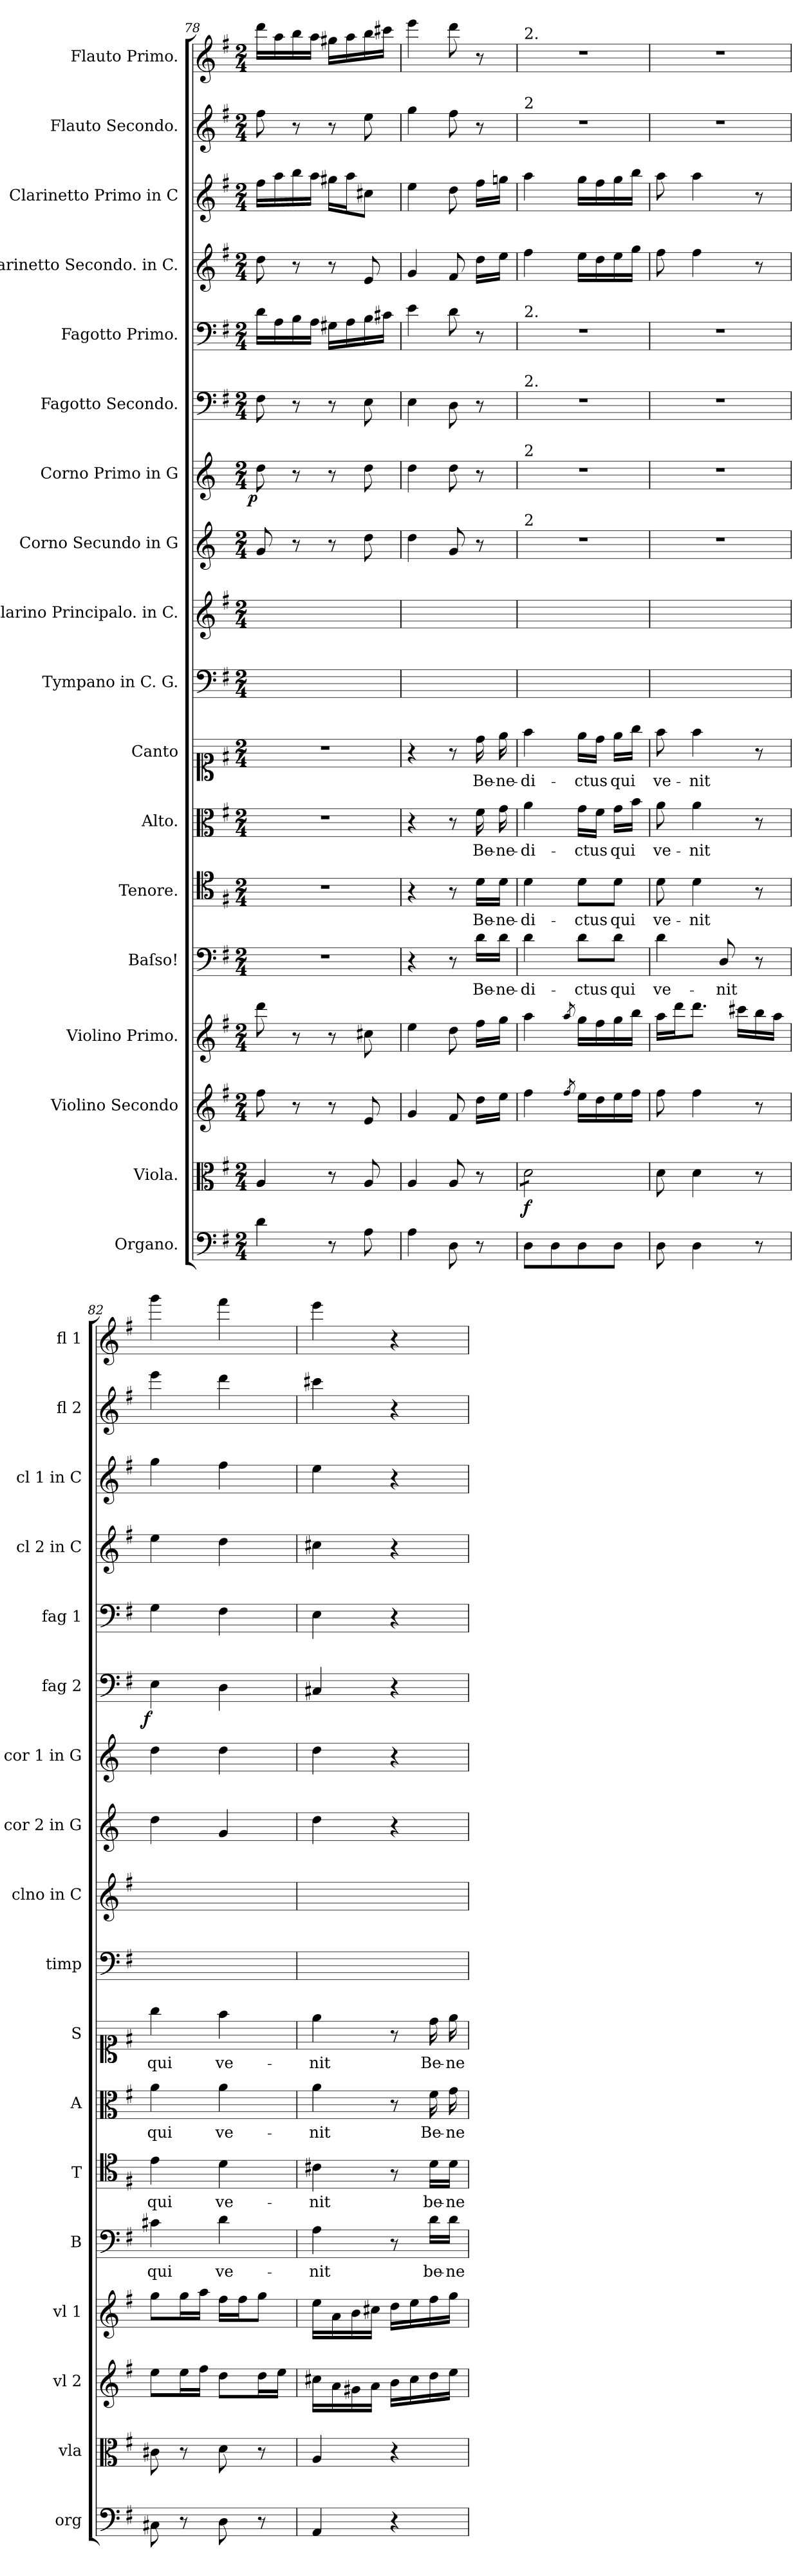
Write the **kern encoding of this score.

**kern	**kern	**dynam	**kern	**kern	**dynam	**kern	**text	**kern	**text	**kern	**text	**kern	**text	**kern	**kern	**kern	**kern	**dynam	**kern	**dynam	**kern	**kern	**kern	**kern	**kern
*part18	*part17	*part17	*part16	*part15	*part15	*part14	*part14	*part13	*part13	*part12	*part12	*part11	*part11	*part10	*part9	*part8	*part7	*part7	*part6	*part6	*part5	*part4	*part3	*part2	*part1
*staff18	*staff17	*staff17	*staff16	*staff15	*staff15	*staff14	*staff14	*staff13	*staff13	*staff12	*staff12	*staff11	*staff11	*staff10	*staff9	*staff8	*staff7	*staff7	*staff6	*staff6	*staff5	*staff4	*staff3	*staff2	*staff1
*I"Organo.	*I"Viola.	*	*I"Violino Secondo	*I"Violino Primo.	*	*I"Baſso!	*	*I"Tenore.	*	*I"Alto.	*	*I"Canto	*	*I"Tympano in C. G.	*I"Clarino Principalo. in C.	*I"Corno Secundo in G	*I"Corno Primo in G	*	*I"Fagotto Secondo.	*	*I"Fagotto Primo.	*I"Clarinetto Secondo. in C.	*I"Clarinetto Primo in C	*I"Flauto Secondo.	*I"Flauto Primo.
*I'org	*I'vla	*	*I'vl 2	*I'vl 1	*	*I'B	*	*I'T	*	*I'A	*	*I'S	*	*I'timp	*I'clno in C	*I'cor 2 in G	*I'cor 1 in G	*	*I'fag 2	*	*I'fag 1	*I'cl 2 in C	*I'cl 1 in C	*I'fl 2	*I'fl 1
*clefF4	*clefC3	*	*clefG2	*clefG2	*	*clefF4	*	*clefC4	*	*clefC3	*	*clefC1	*	*clefF4	*clefG2	*clefG2	*clefG2	*	*clefF4	*	*clefF4	*clefG2	*clefG2	*clefG2	*clefG2
*	*	*	*	*	*	*	*	*	*	*	*	*	*	*	*	*ITrd3c5	*ITrd3c5	*	*	*	*	*	*	*	*
*k[f#]	*k[f#]	*	*k[f#]	*k[f#]	*	*k[f#]	*	*k[f#]	*	*k[f#]	*	*k[f#]	*	*k[f#]	*k[f#]	*k[f#]	*k[f#]	*	*k[f#]	*	*k[f#]	*k[f#]	*k[f#]	*k[f#]	*k[f#]
*G:	*G:	*	*G:	*G:	*	*G:	*	*G:	*	*G:	*	*G:	*	*G:	*G:	*G:	*G:	*	*G:	*	*G:	*G:	*G:	*G:	*G:
*M2/4	*M2/4	*	*M2/4	*M2/4	*	*M2/4	*	*M2/4	*	*M2/4	*	*M2/4	*	*M2/4	*M2/4	*M2/4	*M2/4	*	*M2/4	*	*M2/4	*M2/4	*M2/4	*M2/4	*M2/4
=78	=78	=78	=78	=78	=78	=78	=78	=78	=78	=78	=78	=78	=78	=78	=78	=78	=78	=78	=78	=78	=78	=78	=78	=78	=78
!	!	!	!	!	!	!	!	!	!	!	!	!	!	!	!	!	!	!LO:DY:rj	!	!	!	!	!	!	!
4d\	4A/	.	8ff#\	8ddd\	.	2r	.	2r	.	2r	.	2r	.	2ryy	2ryy	8d/	8a\	p	8F#\	.	16d\LL	8dd\	16ff#\LL	8ff#\	16ddd\LL
.	.	.	.	.	.	.	.	.	.	.	.	.	.	.	.	.	.	.	.	.	16A\	.	16aa\	.	16aa\
.	.	.	8r	8r	.	.	.	.	.	.	.	.	.	.	.	8r	8r	.	8r	.	16B\	8r	16bb\	8r	16bb\
.	.	.	.	.	.	.	.	.	.	.	.	.	.	.	.	.	.	.	.	.	16A\JJ	.	16aa\JJ	.	16aa\JJ
8r	8r	.	8r	8r	.	.	.	.	.	.	.	.	.	.	.	8r	8r	.	8r	.	16G#X\LL	8r	16gg#X\LL	8r	16gg#X\LL
.	.	.	.	.	.	.	.	.	.	.	.	.	.	.	.	.	.	.	.	.	16A\	.	16aa\J	.	16aa\
8A\	8A/	.	8e/	8cc#X\	.	.	.	.	.	.	.	.	.	.	.	8a\	8a\	.	8E\	.	16B\	8e/	8cc#X\J	8ee\	16bb\
.	.	.	.	.	.	.	.	.	.	.	.	.	.	.	.	.	.	.	.	.	16c#X\JJ	.	.	.	16ccc#X\JJ
=79	=79	=79	=79	=79	=79	=79	=79	=79	=79	=79	=79	=79	=79	=79	=79	=79	=79	=79	=79	=79	=79	=79	=79	=79	=79
4A\	4A/	.	4g/	4ee\	.	4r	.	4r	.	4r	.	4r	.	2ryy	2ryy	4a\	4a\	.	4E\	.	4e\	4g/	4ee\	4gg\	4eee\
8D\	8A/	.	8f#/	8dd\	.	8r	.	8r	.	8r	.	8r	.	.	.	8d/	8a\	.	8D\	.	8d\	8f#/	8dd\	8ff#\	8ddd\
8r	8r	.	16dd\LL	16ff#\LL	.	16d\LL	Be-	16d\LL	Be-	16f#\	Be-	16dd\	Be-	.	.	8r	8r	.	8r	.	8r	16dd\LL	16ff#\LL	8r	8r
.	.	.	16ee\JJ	16gg\JJ	f&colon;	16d\JJ	-ne-	16d\JJ	-ne-	16g\	-ne-	16ee\	-ne-	.	.	.	.	.	.	.	.	16ee\JJ	16ggn\JJ	.	.
=80	=80	=80	=80	=80	=80	=80	=80	=80	=80	=80	=80	=80	=80	=80	=80	=80	=80	=80	=80	=80	=80	=80	=80	=80	=80
!	!	!	!	!	!	!	!	!	!	!	!	!	!	!	!	!	!	!	!	!	!	!	!	!	!LO:TX:a:t=2.
!	!	!	!	!	!	!	!	!	!	!	!	!	!	!	!	!	!	!	!	!	!	!	!	!LO:TX:a:t=2	!
!	!	!	!	!	!	!	!	!	!	!	!	!	!	!	!	!	!	!	!	!	!LO:TX:a:t=2.	!	!	!	!
!	!	!	!	!	!	!	!	!	!	!	!	!	!	!	!	!	!	!	!LO:TX:a:t=2.	!	!	!	!	!	!
!	!	!	!	!	!	!	!	!	!	!	!	!	!	!	!	!	!LO:TX:a:t=2	!	!	!	!	!	!	!	!
!	!	!	!	!	!	!	!	!	!	!	!	!	!	!	!	!LO:TX:a:t=2	!	!	!	!	!	!	!	!	!
*	*tremolo	*	*	*	*	*	*	*	*	*	*	*	*	*	*	*	*	*	*	*	*	*	*	*	*
8D\L	8d\L	f	4ff#\	4aa\	.	4d\	-di-	4d\	-di-	4a\	-di-	4ff#\	-di-	2ryy	2ryy	2r	2r	.	2r	.	2r	4ff#\	4aa\	2r	2r
8D\	8d\	.	.	.	.	.	.	.	.	.	.	.	.	.	.	.	.	.	.	.	.	.	.	.	.
.	.	.	8qff#/	8qaa/	.	.	.	.	.	.	.	.	.	.	.	.	.	.	.	.	.	.	.	.	.
8D\	8d\	.	16ee\LL	16gg\LL	.	8d\L	-ctus	8d\L	-ctus	16g\LL	-ctus	16ee\LL	-ctus	.	.	.	.	.	.	.	.	16ee\LL	16gg\LL	.	.
.	.	.	16dd\	16ff#\	.	.	.	.	.	16f#\JJ	.	16dd\JJ	.	.	.	.	.	.	.	.	.	16dd\	16ff#\	.	.
8D\J	8d\J	.	16ee\	16gg\	.	8d\J	qui	8d\J	qui	16g\LL	qui	16ee\LL	qui	.	.	.	.	.	.	.	.	16ee\	16gg\	.	.
*	*Xtremolo	*	*	*	*	*	*	*	*	*	*	*	*	*	*	*	*	*	*	*	*	*	*	*	*
.	.	.	16ff#\JJ	16bb\JJ	.	.	.	.	.	16b\JJ	.	16gg\JJ	.	.	.	.	.	.	.	.	.	16gg\JJ	16bb\JJ	.	.
=81	=81	=81	=81	=81	=81	=81	=81	=81	=81	=81	=81	=81	=81	=81	=81	=81	=81	=81	=81	=81	=81	=81	=81	=81	=81
8D\	8d\	.	8ff#\	16aa\LL	.	4d\	ve-	8d\	ve-	8a\	ve-	8ff#\	ve-	2ryy	2ryy	2r	2r	.	2r	.	2r	8ff#\	8aa\	2r	2r
.	.	.	.	16ddd\J	.	.	.	.	.	.	.	.	.	.	.	.	.	.	.	.	.	.	.	.	.
4D\	4d\	.	4ff#\	8.ddd\J	.	.	.	4d\	-nit	4a\	-nit	4ff#\	-nit	.	.	.	.	.	.	.	.	4ff#\	4aa\	.	.
.	.	.	.	.	.	8D/	-nit	.	.	.	.	.	.	.	.	.	.	.	.	.	.	.	.	.	.
.	.	.	.	16ccc#X\LL	.	.	.	.	.	.	.	.	.	.	.	.	.	.	.	.	.	.	.	.	.
8r	8r	.	8r	16bb\	.	8r	.	8r	.	8r	.	8r	.	.	.	.	.	.	.	.	.	8r	8r	.	.
.	.	.	.	16aa\JJ	.	.	.	.	.	.	.	.	.	.	.	.	.	.	.	.	.	.	.	.	.
=82	=82	=82	=82	=82	=82	=82	=82	=82	=82	=82	=82	=82	=82	=82	=82	=82	=82	=82	=82	=82	=82	=82	=82	=82	=82
!	!	!	!	!	!	!	!	!	!	!	!LO:LY:i	!	!	!	!	!	!	!	!	!LO:DY:rj	!	!	!	!	!
8C#X\	8c#X\	.	8ee\L	8gg\L	.	4c#X\	qui	4e\	qui	4a\	qui	4gg\	qui	2ryy	2ryy	4a\	4a\	.	4E\	f	4G\	4ee\	4gg\	4eee\	4ggg\
8r	8r	.	16ee\L	16gg\L	.	.	.	.	.	.	.	.	.	.	.	.	.	.	.	.	.	.	.	.	.
.	.	.	16ff#\JJ	16aa\JJ	.	.	.	.	.	.	.	.	.	.	.	.	.	.	.	.	.	.	.	.	.
!	!	!	!	!	!	!	!	!	!	!	!LO:LY:i	!	!	!	!	!	!	!	!	!	!	!	!	!	!
8D\	8d\	.	8dd\L	16ff#\LL	.	4d\	ve-	4d\	ve-	4a\	ve-	4ff#\	ve-	.	.	4d/	4a\	.	4D\	.	4F#\	4dd\	4ff#\	4ddd\	4fff#\
.	.	.	.	16ff#\J	.	.	.	.	.	.	.	.	.	.	.	.	.	.	.	.	.	.	.	.	.
8r	8r	.	16dd\L	8gg\J	.	.	.	.	.	.	.	.	.	.	.	.	.	.	.	.	.	.	.	.	.
.	.	.	16ee\JJ	.	.	.	.	.	.	.	.	.	.	.	.	.	.	.	.	.	.	.	.	.	.
=83	=83	=83	=83	=83	=83	=83	=83	=83	=83	=83	=83	=83	=83	=83	=83	=83	=83	=83	=83	=83	=83	=83	=83	=83	=83
!	!	!	!	!	!	!	!	!	!	!	!LO:LY:i	!	!	!	!	!	!	!	!	!	!	!	!	!	!
4AA/	4A/	.	16cc#X\LL	16ee\LL	.	4A\	-nit	4c#X\	-nit	4a\	-nit	4ee\	-nit	2ryy	2ryy	4a\	4a\	.	4C#X/	.	4E\	4cc#X\	4ee\	4ccc#X\	4eee\
.	.	.	16a\	16a\	.	.	.	.	.	.	.	.	.	.	.	.	.	.	.	.	.	.	.	.	.
.	.	.	16g#X\	16b\	.	.	.	.	.	.	.	.	.	.	.	.	.	.	.	.	.	.	.	.	.
.	.	.	16a\JJ	16cc#X\JJ	.	.	.	.	.	.	.	.	.	.	.	.	.	.	.	.	.	.	.	.	.
4r	4r	.	16b\LL	16dd\LL	.	8r	.	8r	.	8r	.	8r	.	.	.	4r	4r	.	4r	.	4r	4r	4r	4r	4r
.	.	.	16cc#\	16ee\	.	.	.	.	.	.	.	.	.	.	.	.	.	.	.	.	.	.	.	.	.
.	.	.	16dd\	16ff#\	.	16d\LL	be-	16d\LL	be-	16f#\	Be-	16dd\	Be-	.	.	.	.	.	.	.	.	.	.	.	.
.	.	.	16ee\JJ	16gg\JJ	.	16d\JJ	-ne-	16d\JJ	-ne-	16g\	-ne-	16ee\	-ne-	.	.	.	.	.	.	.	.	.	.	.	.
=	=	=	=	=	=	=	=	=	=	=	=	=	=	=	=	=	=	=	=	=	=	=	=	=	=
*-	*-	*-	*-	*-	*-	*-	*-	*-	*-	*-	*-	*-	*-	*-	*-	*-	*-	*-	*-	*-	*-	*-	*-	*-	*-
